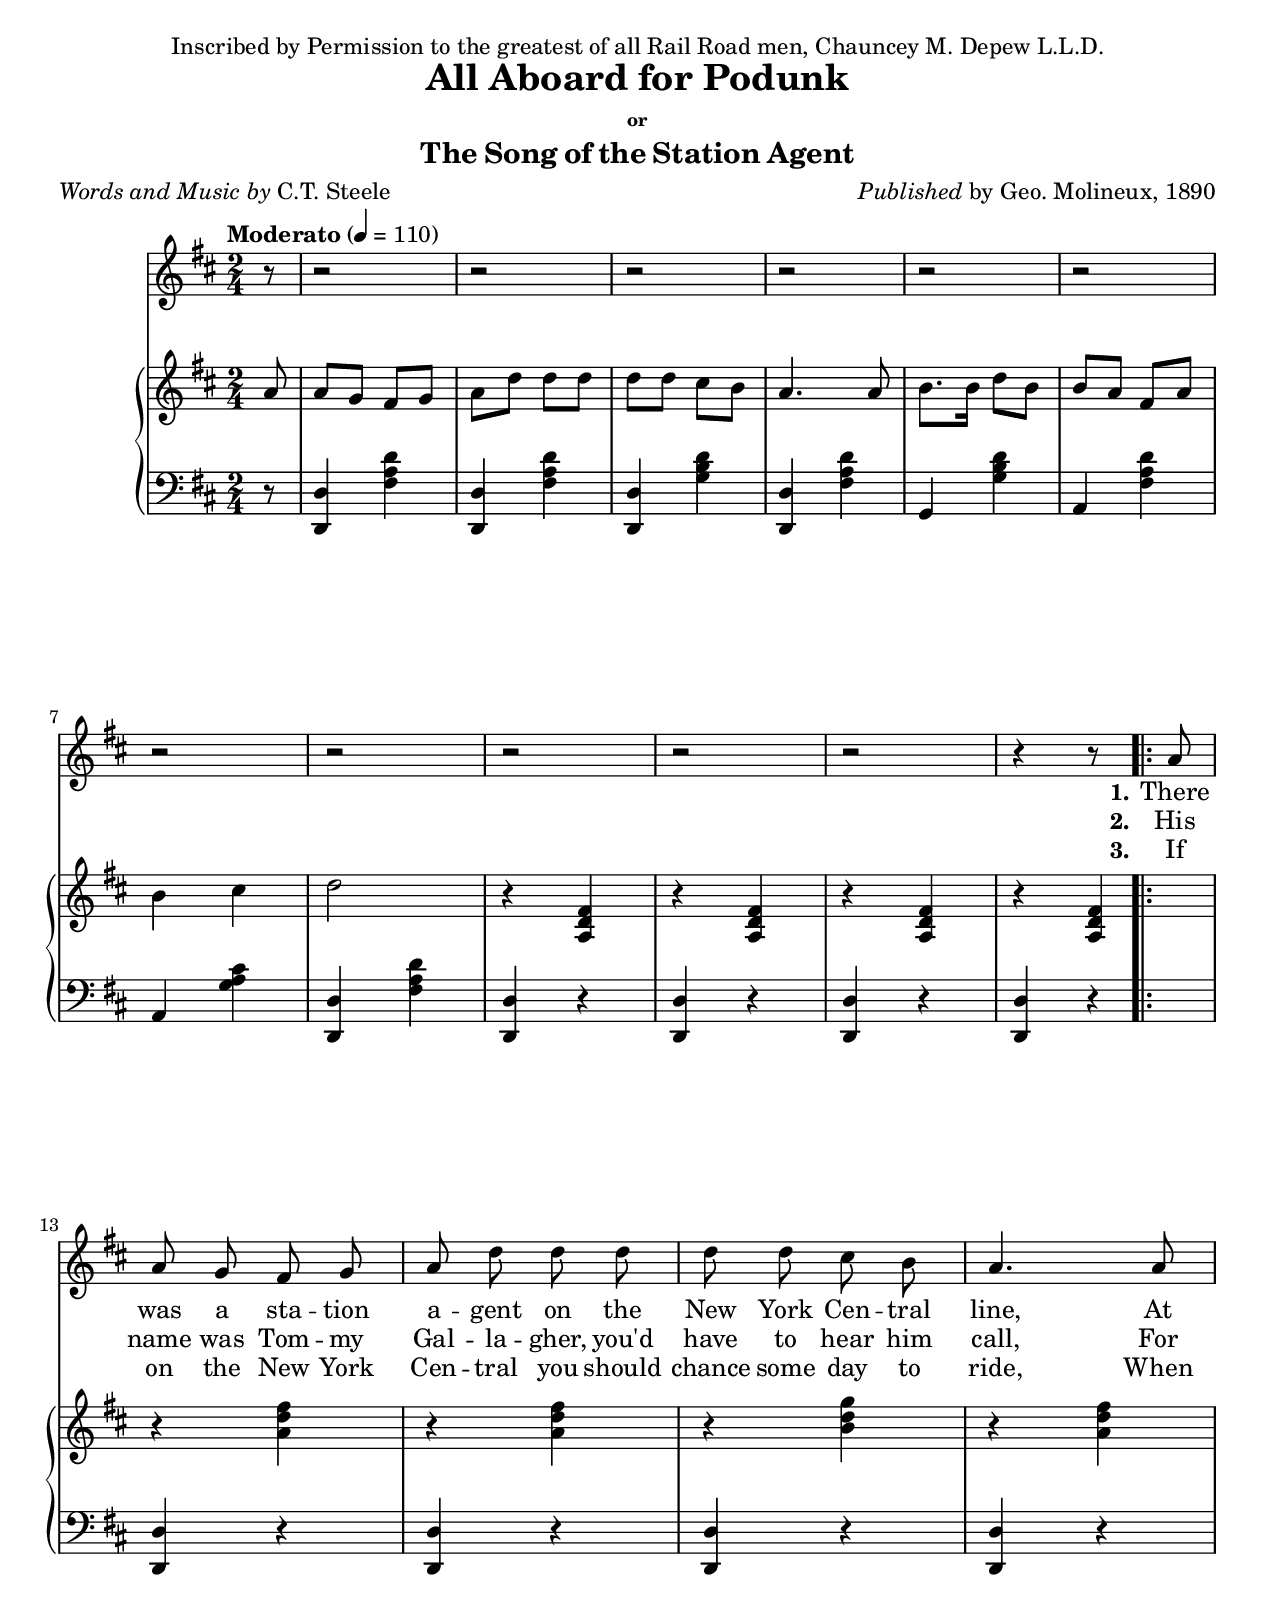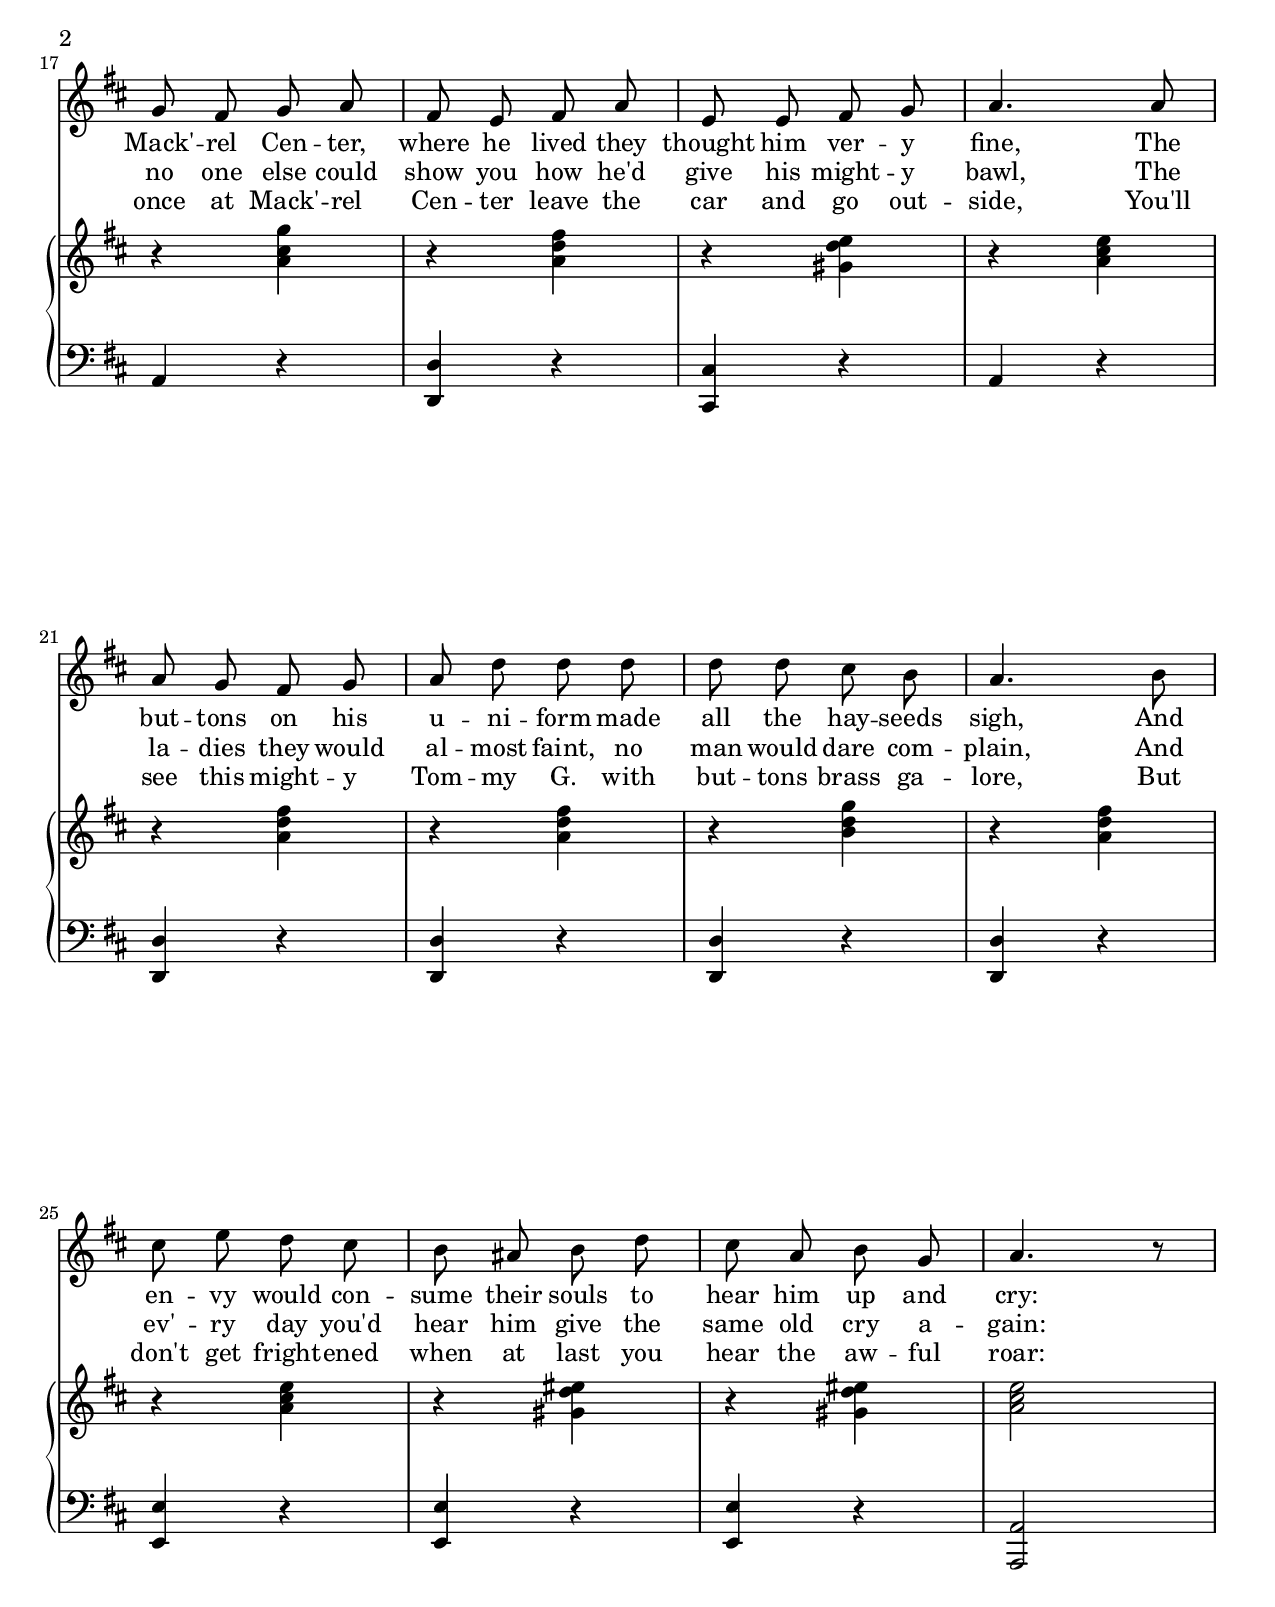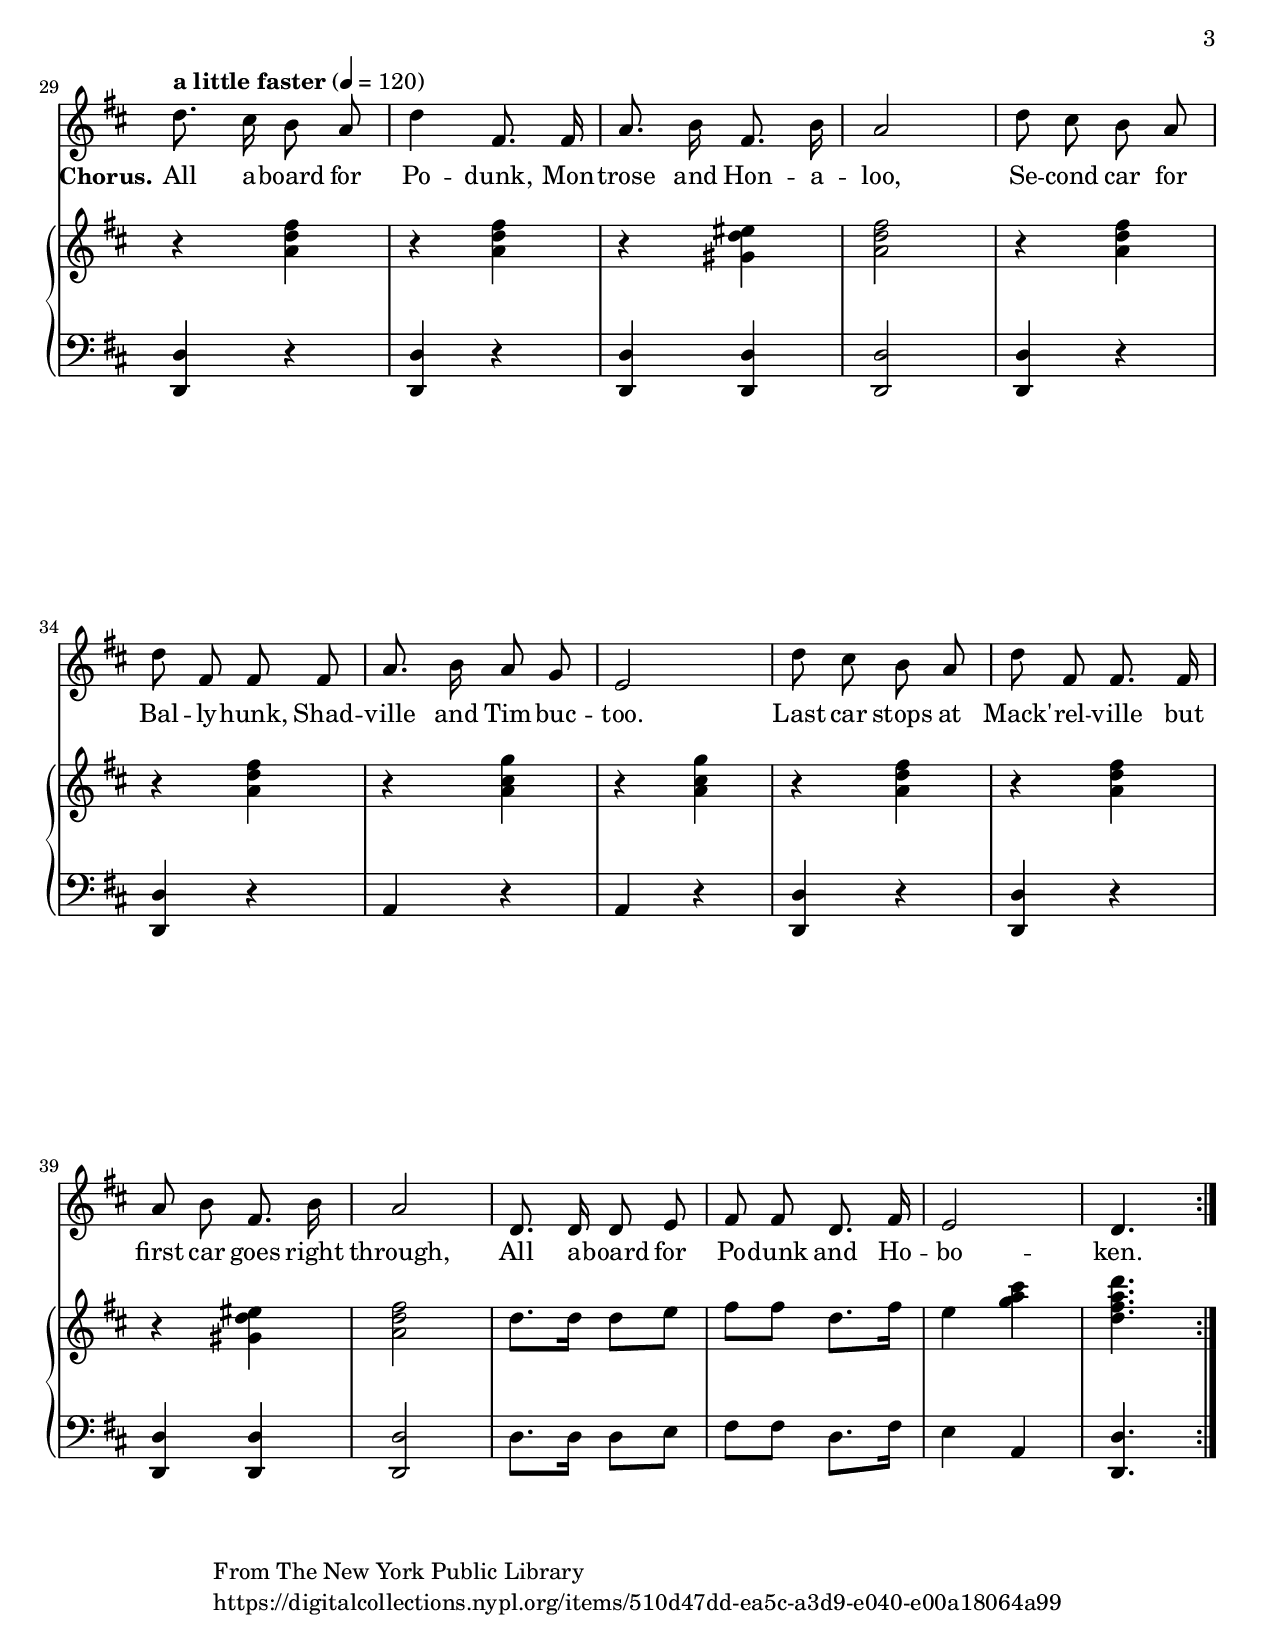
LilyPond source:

\version "2.18.2"
#(set-default-paper-size "letter")
\header {
    title = "All Aboard for Podunk"
    subtitle = \markup \tiny or
    subsubtitle = \markup \huge {The Song of the Station Agent}
    dedication = \markup {Inscribed by Permission to the greatest of all Rail Road men, Chauncey M. Depew L.L.D.}
    poet = \markup {
        \italic { Words and Music by }
        C.T. Steele
    }
    composer = \markup {
        \italic Published by
        Geo. Molineux, 1890
    }
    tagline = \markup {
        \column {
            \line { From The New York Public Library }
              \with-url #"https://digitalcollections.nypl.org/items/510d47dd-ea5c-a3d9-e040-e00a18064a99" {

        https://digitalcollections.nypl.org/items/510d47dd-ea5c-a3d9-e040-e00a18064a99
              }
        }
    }
}

global = {
    \time 2/4
    \key d \major
}

pianoRHLeadUp = \relative c'' {
    \tempo "Moderato" 4=110
    a8 |
    a g fis g |
    a d d d |
    d d cis b |
    a4. a8 |
    b8. b16 d8 b |
    b a fis a |

    b4 cis |
    d2 |
    r4 <fis, d a>
    r <fis d a>
    r <fis d a>
    r <fis d a>
}

pianoRH = \relative c'' {
    r <fis d a>
    r <fis d a>
    r <g d b>
    r <fis d a> |

    r <g cis, a> |
    r <fis d a> |
    r <e d gis,> |
    r <e cis a> |

    r <fis d a> |
    r <fis d a> |
    r <g d b> |
    r <fis d a> |

    r <e cis a> |
    r <eis d gis,> |
    r <eis d gis,> |
    <e cis a>2 |

    r4 <fis d a> |
    r <fis d a> |
    r <eis d gis,> |
    <fis d a>2 |
    r4 <fis d a> |

    r <fis d a> |
    r <g cis, a> |
    r <g cis, a> |
    r <fis d a> |
    r <fis d a> |

    r <eis d gis,> |
    <fis d a>2 |
    d8. d16 d8 e |
    fis fis d8. fis16 |
    e4 <g a cis> |
    <d' a fis d>4.
}

pianoLHLeadUp = {
    \tempo "Moderato" 4=110
    r8 |
    <d d,>4 <d' a fis> |
    <d d,> <d' a fis> |
    <d d,> <d' g b> |
    <d d,> <d' a fis> |
    g, <d' g b> |
    a, <d' a fis> |

    a, <g a cis'>
    <d d,> <d' a fis> |
    <d d,> r |
    <d d,> r |
    <d d,> r |
    <d d,> r
}

pianoLH = {
    <d d,> r |
    <d d,> r |
    <d d,> r |
    <d d,> r |

    a, r |
    <d d,> r |
    <cis cis,> r |
    a, r |

    <d d,> r |
    <d d,> r |
    <d d,> r |
    <d d,> r |

    <e e,> r |
    <e e,> r |
    <e e,> r |
    <a, a,,>2 |

    <d d,>4 r |
    <d d,> r |
    <d d,> <d d,> |
    <d d,>2 |
    <d d,>4 r |

    <d d,>4 r |
    a, r |
    a, r |
    <d d,>4 r |
    <d d,>4 r |

    <d d,> <d d,> |
    <d d,>2 |
    d8. d16 d8 e |
    fis fis d8. fis16 |
    e4 a, |
    <d d,>4.
}

melodyLeadUp = {
    \tempo "Moderato" 4=110
    r8 | r2 | r | r | r | r | r | \break
    r | r | r | r | r | r4 r8
}

melody = \relative c'' {
    \autoBeamOff
    \repeat volta 3 {
    a | \break
    a8 g fis g | a d d d | d d cis b | a4. a8 \break

    \pageBreak

    g8 fis g a | fis e fis a | e e fis g | a4. a8 \break
    a8 g fis g | a d d d | d d cis b | a4. b8 \break
    cis e d cis | b ais b d | cis a b g | a4. r8 \break

    \pageBreak

    \tempo "a little faster" 4=120
    d8. cis16 b8 a |
    d4 fis,8. fis16 |
    a8. b16 fis8. b16 |
    a2 |
    d8 cis b a |
    \break

    d8 fis, fis fis |
    a8. b16 a8 g |
    e2 |
    d'8 cis b a |
    d fis, fis8. fis16
    \break

    a8 b fis8. b16 |
    a2 |
    d,8. d16 d8 e8 |
    fis8 fis d8. fis16 |
    e2 |
    d4.
    }
}

chorus = \lyricmode {
    \set stanza = #"Chorus."
    All a -- board for Po -- dunk, Mon -- trose and Hon -- a -- loo, Se -- cond car for
    Bal -- ly -- hunk, Shad -- ville and Tim -- buc -- too. Last car stops at Mack' -- rel -- ville but
    first car goes right through, All a -- board for Po -- dunk and Ho -- bo -- ken.
}

wordsA = \lyricmode {
    \set stanza = #"1."
    There
    was a sta -- tion a -- gent on the New York Cen -- tral line, At
    Mack' -- rel Cen -- ter, where he lived they thought him ver -- y fine, The
    but -- tons on his u -- ni --  form made all the hay -- seeds sigh, And
    en -- vy would con -- sume their souls to hear him up and cry:
}

wordsB = \lyricmode {
    \set stanza = #"2."
    His
    name was Tom -- my Gal -- la -- gher, you'd have to hear him call, For
    no one else could show you how he'd give his might -- y bawl, The
    la -- dies they would al -- most faint, no man would dare com -- plain, And
    ev' -- ry day you'd hear him give the same old cry a -- gain:
}

wordsC = \lyricmode {
    \set stanza = #"3."
    If
    on the New York Cen -- tral you should chance some day to ride, When
    once at Mack' -- rel Cen -- ter leave the car and go out -- side, You'll
    see this might -- y Tom -- my G. with but -- tons brass ga -- lore, But
    don't get fright -- ened when at last you hear the aw -- ful roar:
}

\score {
    <<
        \new Staff {
            \set Staff.midiInstrument = #"trumpet"
            \global
            \partial 8
            \melodyLeadUp
            \melody
        }
        \addlyrics { \wordsA \chorus }
        \addlyrics { \wordsB }
        \addlyrics { \wordsC }
        \new PianoStaff <<
            \new Staff {
                \new Voice {
                    \global
                    \partial 8
                    \pianoRHLeadUp
                    \pianoRH
                }
            }
            \new Staff {
                \new Voice {
                    \clef bass
                    \global
                    \partial 8
                    \pianoLHLeadUp
                    \pianoLH
                }
            }
        >>
    >>
    \layout { }
}


\score {
    <<
        \new Staff {
            \set Staff.midiInstrument = #"trumpet"
            \global
            \tempo "Moderato" 4=110
            % r4.
            \partial 8
            \melodyLeadUp
            \repeat unfold 3 {
                \tempo "Moderato" 4=110
                \melody
            }
        }
        \addlyrics { \wordsA \chorus \wordsB \chorus \wordsC \chorus }
        \new PianoStaff <<
            \new Staff {
                \new Voice {
                    \global
                    % r4.
                    \partial 8
                    \pianoRHLeadUp
                    \pianoRH
                    r8
                    \pianoRH
                    r8
                    \pianoRH
                }
            }
            \new Staff {
                \new Voice {
                    \clef bass
                    \global
                    % r4.
                    \partial 8
                    \pianoLHLeadUp
                    \pianoLH
                    r8
                    \pianoLH
                    r8
                    \pianoLH
                }
            }
        >>
    >>
    \midi { }
}